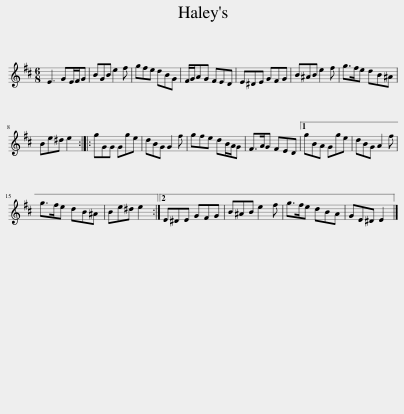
X:1
L:1/8
M:6/8
I:linebreak $
K:D
V:1 treble
V:1
 E3 GE/F/G | BGB e2 f | gfe dBG | F/G/AG FED | E^DE GFG | %5
 B^AB e2 f | g>fe dB^A |$ Be^d e2 :: gGG Gge | dBG G2 f | %10
 gfe dB/A/G | F>AG FED |1 gBA Gge | dBG A2 f |$ g>fe dB^A | %15
 Be^d e2 :|2 E^DE GFG | B^AB e2 f | g>fe dBA | GE^D E2 |] %20
